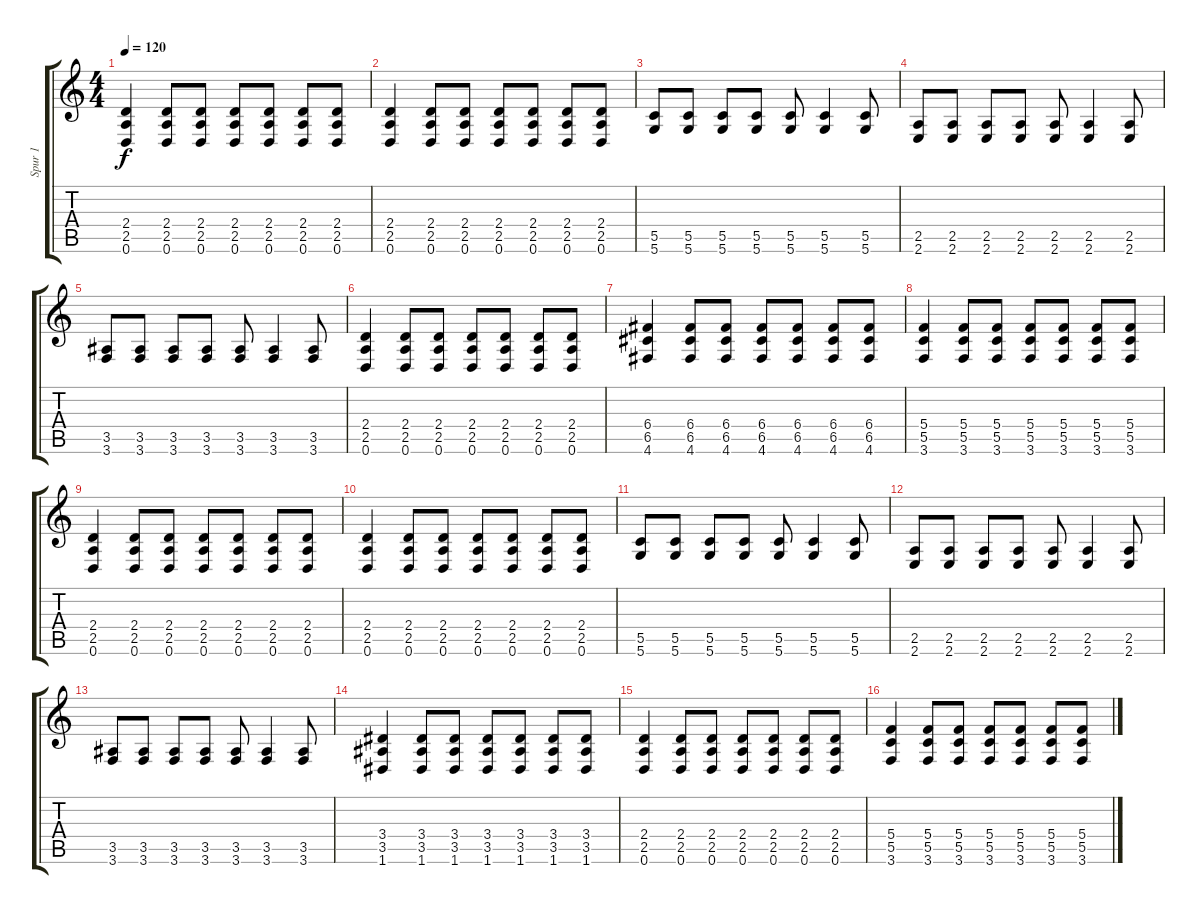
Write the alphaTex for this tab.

\track ("Spur 1" "Spur 1") {instrument distortionguitar}
\staff {score tabs}
\tuning (D4 A3 F3 C3 G2 D2) {hide}
\ts (4 4)
\tempo 120
\clef g2
\ks c
(2.4 2.5 0.6).4{dy f} (2.4 2.5 0.6).8 (2.4 2.5 0.6).8 (2.4 2.5 0.6).8 (2.4 2.5 0.6).8 (2.4 2.5 0.6).8 (2.4 2.5 0.6).8 |
(2.4 2.5 0.6).4 (2.4 2.5 0.6).8 (2.4 2.5 0.6).8 (2.4 2.5 0.6).8 (2.4 2.5 0.6).8 (2.4 2.5 0.6).8 (2.4 2.5 0.6).8 |
(5.5 5.6).8 (5.5 5.6).8 (5.5 5.6).8 (5.5 5.6).8 (5.5 5.6).8 (5.5 5.6).4 (5.5 5.6).8 |
(2.5 2.6).8 (2.5 2.6).8 (2.5 2.6).8 (2.5 2.6).8 (2.5 2.6).8 (2.5 2.6).4 (2.5 2.6).8 |
(3.5 3.6).8 (3.5 3.6).8 (3.5 3.6).8 (3.5 3.6).8 (3.5 3.6).8 (3.5 3.6).4 (3.5 3.6).8 |
(2.4 2.5 0.6).4 (2.4 2.5 0.6).8 (2.4 2.5 0.6).8 (2.4 2.5 0.6).8 (2.4 2.5 0.6).8 (2.4 2.5 0.6).8 (2.4 2.5 0.6).8 |
(6.4 6.5 4.6).4 (6.4 6.5 4.6).8 (6.4 6.5 4.6).8 (6.4 6.5 4.6).8 (6.4 6.5 4.6).8 (6.4 6.5 4.6).8 (6.4 6.5 4.6).8 |
(5.4 5.5 3.6).4 (5.4 5.5 3.6).8 (5.4 5.5 3.6).8 (5.4 5.5 3.6).8 (5.4 5.5 3.6).8 (5.4 5.5 3.6).8 (5.4 5.5 3.6).8 |
(2.4 2.5 0.6).4 (2.4 2.5 0.6).8 (2.4 2.5 0.6).8 (2.4 2.5 0.6).8 (2.4 2.5 0.6).8 (2.4 2.5 0.6).8 (2.4 2.5 0.6).8 |
(2.4 2.5 0.6).4 (2.4 2.5 0.6).8 (2.4 2.5 0.6).8 (2.4 2.5 0.6).8 (2.4 2.5 0.6).8 (2.4 2.5 0.6).8 (2.4 2.5 0.6).8 |
(5.5 5.6).8 (5.5 5.6).8 (5.5 5.6).8 (5.5 5.6).8 (5.5 5.6).8 (5.5 5.6).4 (5.5 5.6).8 |
(2.5 2.6).8 (2.5 2.6).8 (2.5 2.6).8 (2.5 2.6).8 (2.5 2.6).8 (2.5 2.6).4 (2.5 2.6).8 |
(3.5 3.6).8 (3.5 3.6).8 (3.5 3.6).8 (3.5 3.6).8 (3.5 3.6).8 (3.5 3.6).4 (3.5 3.6).8 |
(3.4 3.5 1.6).4 (3.4 3.5 1.6).8 (3.4 3.5 1.6).8 (3.4 3.5 1.6).8 (3.4 3.5 1.6).8 (3.4 3.5 1.6).8 (3.4 3.5 1.6).8 |
(2.4 2.5 0.6).4 (2.4 2.5 0.6).8 (2.4 2.5 0.6).8 (2.4 2.5 0.6).8 (2.4 2.5 0.6).8 (2.4 2.5 0.6).8 (2.4 2.5 0.6).8 |
(5.4 5.5 3.6).4 (5.4 5.5 3.6).8 (5.4 5.5 3.6).8 (5.4 5.5 3.6).8 (5.4 5.5 3.6).8 (5.4 5.5 3.6).8 (5.4 5.5 3.6).8
